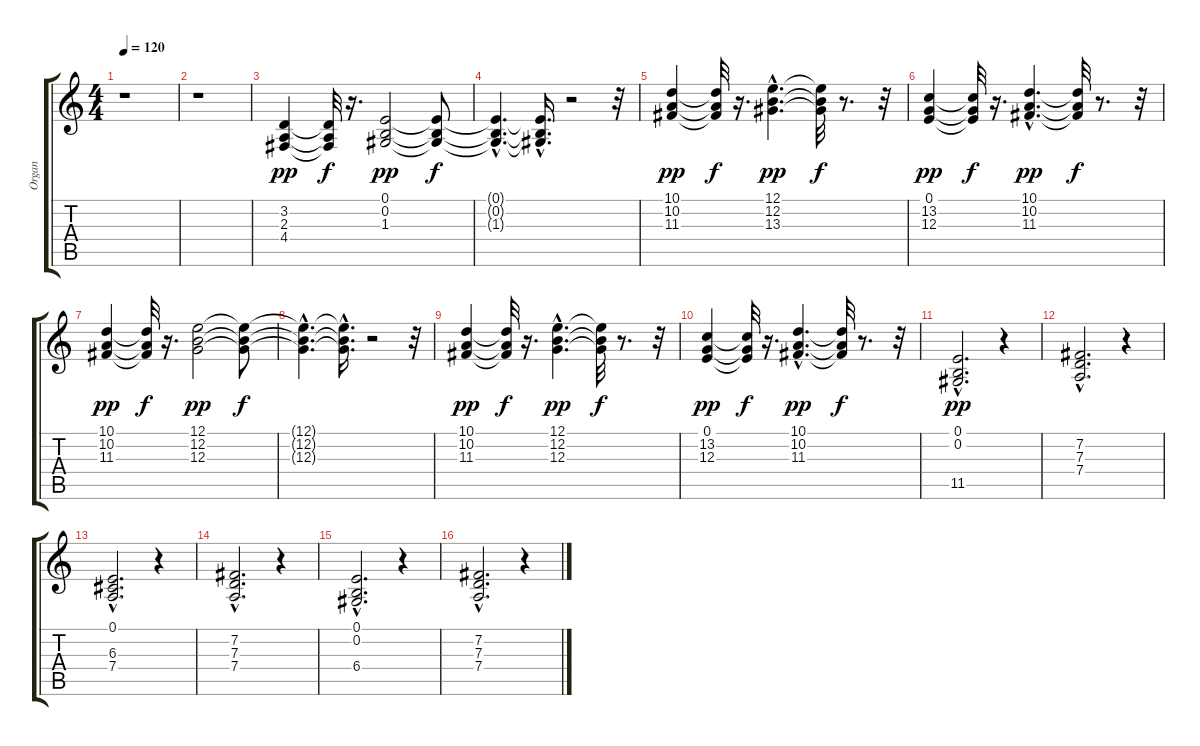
\track ("Organ" "Organ") {instrument percussiveorgan}
\staff {score tabs}
\tuning (E4 B3 G3 D3 A2 E2) {hide}
\ts (4 4)
\tempo 120
\clef g2
\ks c
r.1{dy pp instrument percussiveorgan} |
r.1 |
(3.2 2.3 4.4).4 (3.2{t} 2.3{t} 4.4{t}).32{dy f} r.16{d} (0.1 0.2 1.3).2{dy pp} (0.1{t} 0.2{t} 1.3{t}).8{dy f} |
(0.1{hac t} 0.2{hac t} 1.3{hac t}).4{d} (0.1{hac t} 0.2{hac t} 1.3{hac t}).16{d} r.2 r.32 |
(10.1 10.2 11.3).4{dy pp} (10.1{t} 10.2{t} 11.3{t}).32{dy f} r.16{d} (12.1{hac} 12.2{hac} 13.3{hac}).4{d dy pp} (12.1{t} 12.2{t} 13.3{t}).32{dy f} r.8{d} r.32 |
(0.1 13.2 12.3).4{dy pp} (0.1{t} 13.2{t} 12.3{t}).32{dy f} r.16{d} (10.1{hac} 10.2{hac} 11.3{hac}).4{d dy pp} (10.1{t} 10.2{t} 11.3{t}).32{dy f} r.8{d} r.32 |
(10.1 10.2 11.3).4{dy pp} (10.1{t} 10.2{t} 11.3{t}).32{dy f} r.16{d} (12.1 12.2 12.3).2{dy pp} (12.1{t} 12.2{t} 12.3{t}).8{dy f} |
(12.1{hac t} 12.2{hac t} 12.3{hac t}).4{d} (12.1{hac t} 12.2{hac t} 12.3{hac t}).16{d} r.2 r.32 |
(10.1 10.2 11.3).4{dy pp} (10.1{t} 10.2{t} 11.3{t}).32{dy f} r.16{d} (12.1{hac} 12.2{hac} 12.3{hac}).4{d dy pp} (12.1{t} 12.2{t} 12.3{t}).32{dy f} r.8{d} r.32 |
(0.1 13.2 12.3).4{dy pp} (0.1{t} 13.2{t} 12.3{t}).32{dy f} r.16{d} (10.1{hac} 10.2{hac} 11.3{hac}).4{d dy pp} (10.1{t} 10.2{t} 11.3{t}).32{dy f} r.8{d} r.32 |
(0.1{hac} 0.2{hac} 11.5{hac}).2{d dy pp} r.4 |
(7.2{hac} 7.3{hac} 7.4{hac}).2{d} r.4 |
(0.1{hac} 6.3{hac} 7.4{hac}).2{d} r.4 |
(7.2{hac} 7.3{hac} 7.4{hac}).2{d} r.4 |
(0.1{hac} 0.2{hac} 6.4{hac}).2{d} r.4 |
(7.2{hac} 7.3{hac} 7.4{hac}).2{d} r.4
